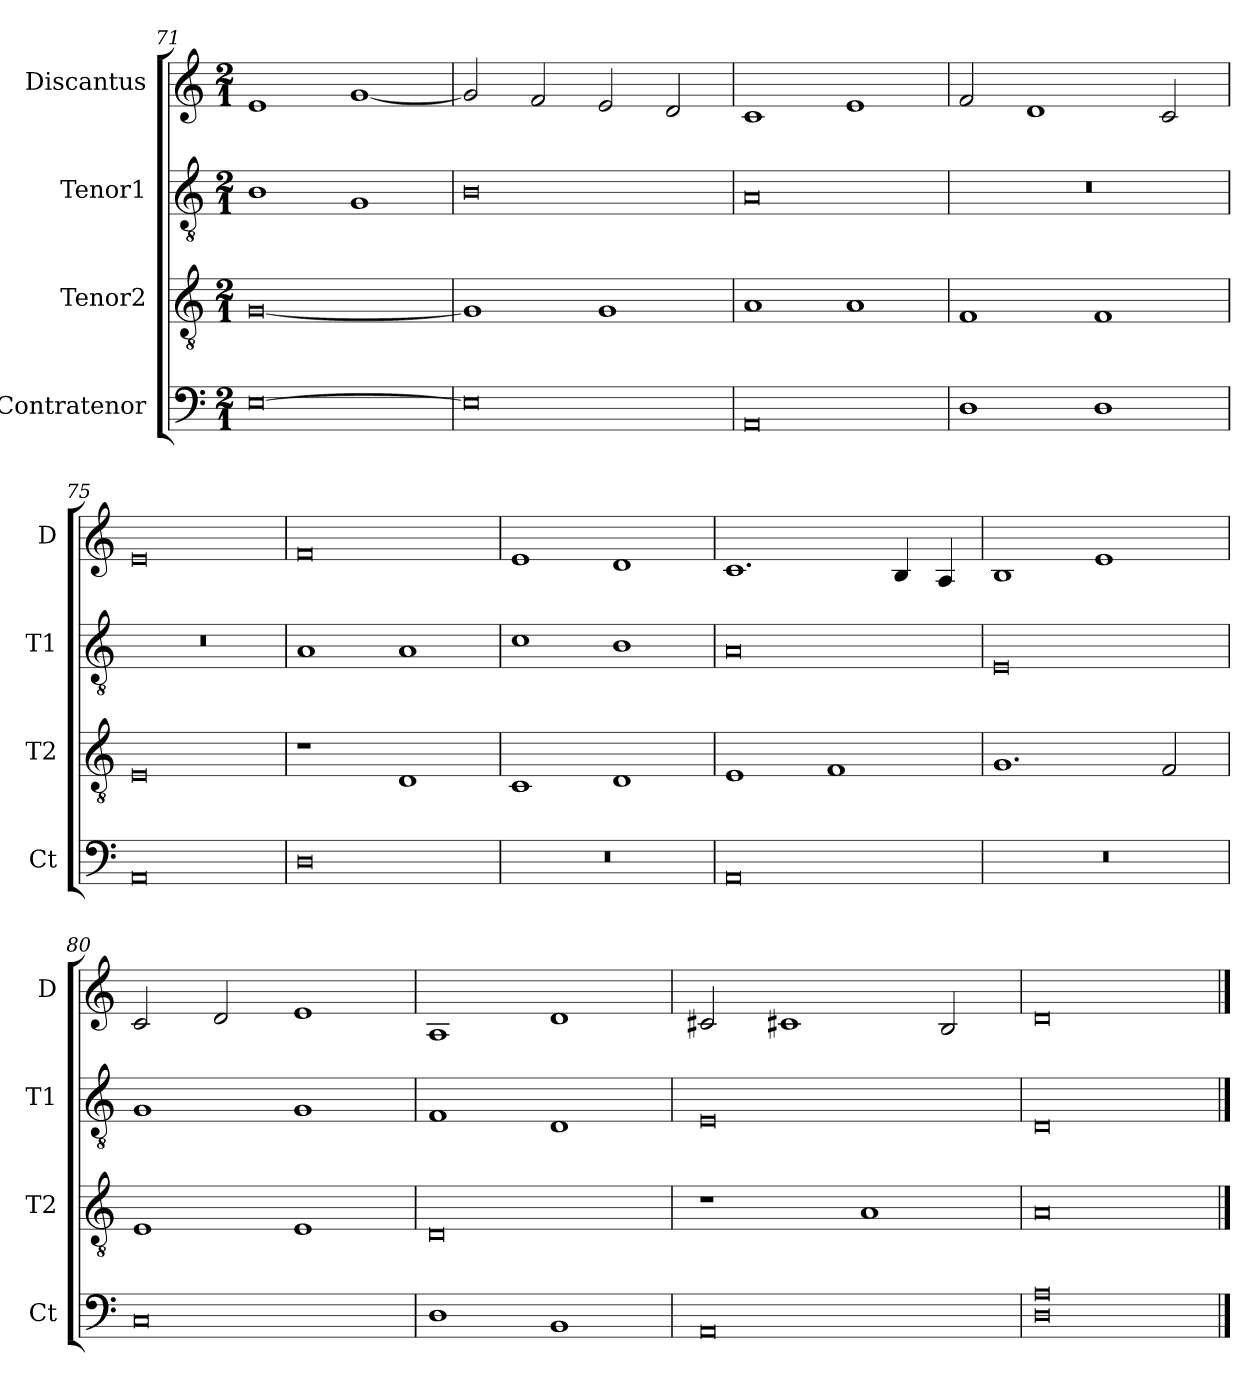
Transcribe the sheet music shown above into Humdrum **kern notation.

**kern	**kern	**kern	**kern
*part4	*part3	*part2	*part1
*staff4	*staff3	*staff2	*staff1
*I"Contratenor	*I"Tenor2	*I"Tenor1	*I"Discantus
*I'Ct	*I'T2	*I'T1	*I'D
*clefF4	*clefGv2	*clefGv2	*clefG2
*k[]	*k[]	*k[]	*k[]
*M2/1	*M2/1	*M2/1	*M2/1
=71	=71	=71	=71
[0E	[0G	1B	1e
.	.	1G	[1g
=72	=72	=72	=72
0E]	1G]	0B	2g]
.	.	.	2f
.	1G	.	2e
.	.	.	2d
=73	=73	=73	=73
0AA	1A	0A	1c
.	1A	.	1e
=74	=74	=74	=74
1D	1F	0r	2f
.	.	.	1d
1D	1F	.	.
.	.	.	2c
=75	=75	=75	=75
0AA	0E	0r	0e
=76	=76	=76	=76
0D	1r	1A	0f
.	1D	1A	.
=77	=77	=77	=77
0r	1C	1c	1e
.	1D	1B	1d
=78	=78	=78	=78
0AA	1E	0A	1.c
.	1F	.	.
.	.	.	4B
.	.	.	4A
=79	=79	=79	=79
0r	1.G	0E	1B
.	.	.	1e
.	2F	.	.
=80	=80	=80	=80
0C	1E	1G	2c
.	.	.	2d
.	1E	1G	1e
=81	=81	=81	=81
1D	0D	1F	1A
1BB	.	1D	1d
=82	=82	=82	=82
0AA	1r	0E	2c#X
.	.	.	1c#X
.	1A	.	.
.	.	.	2B
=83	=83	=83	=83
*^	*	*	*
0D	0A	0A	0D	0d
*v	*v	*	*	*
==	==	==	==
*-	*-	*-	*-
